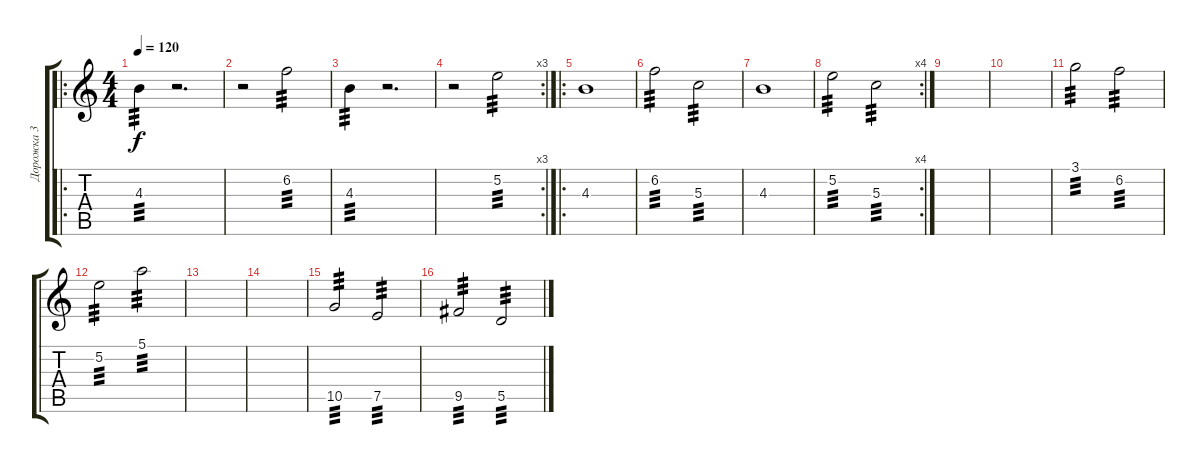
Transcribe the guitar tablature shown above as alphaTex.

\track ("Дорожка 3" "Дорожка 3") {instrument overdrivenguitar}
\staff {score tabs}
\tuning (E4 B3 G3 D3 A2 E2) {hide}
\ro
\ts (4 4)
\tempo 120
\clef g2
\ks c
4.3.4{tp 3 dy f} r.2{d} |
r.2 6.2.2{tp 3} |
4.3.4{tp 3} r.2{d} |
\rc 3
r.2 5.2.2{tp 3} |
\ro
4.3.1 |
6.2.2{tp 3} 5.3.2{tp 3} |
4.3.1 |
\rc 4
5.2.2{tp 3} 5.3.2{tp 3} |
|
|
3.1.2{tp 3} 6.2.2{tp 3} |
5.2.2{tp 3} 5.1.2{tp 3} |
|
|
10.5.2{tp 3} 7.5.2{tp 3} |
9.5.2{tp 3} 5.5.2{tp 3}
